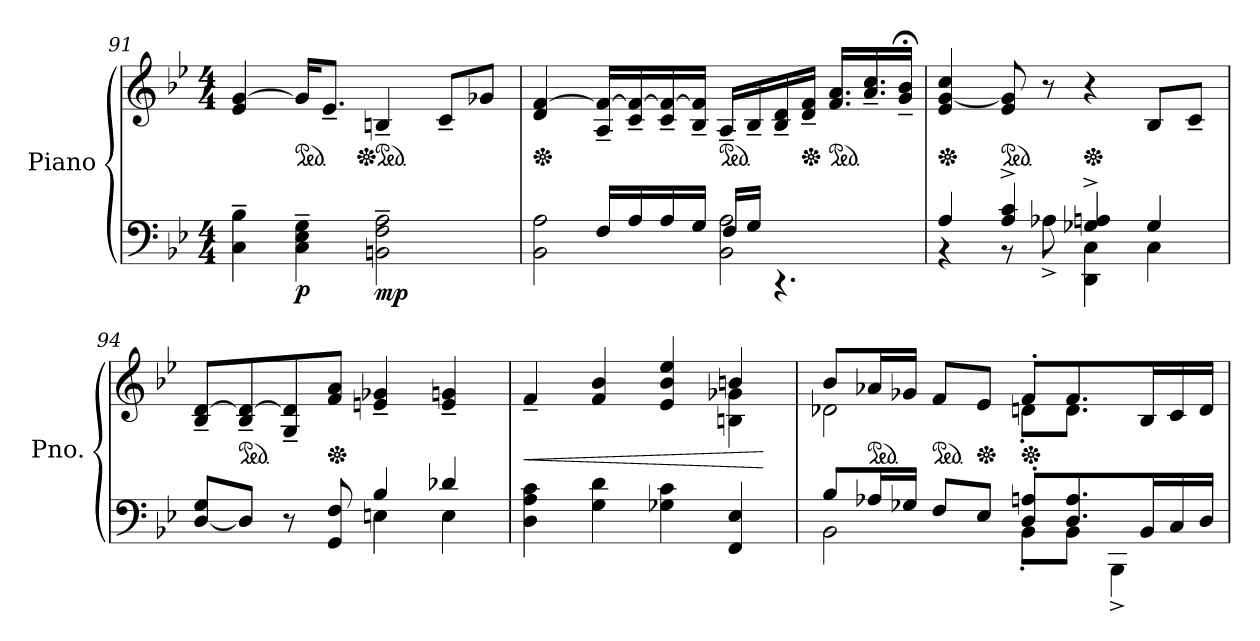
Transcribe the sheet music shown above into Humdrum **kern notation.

**kern	**kern	**dynam
*part1	*part1	*part1
*staff2	*staff1	*staff1/2
*I"Piano	*	*
*I'Pno.	*	*
*clefF4	*clefG2	*
*k[b-e-]	*k[b-e-]	*
*M4/4	*M4/4	*
=91	=91	=91
4C\~ 4B-\~	4e-/ [4g/	.
*	*ped	*
!	!	!LO:DY:b=2
4C\~ 4E-\~ 4G\~	16g/KL]	p
.	8.e-~/J	.
*	*Xped	*
*	*ped	*
!	!	!LO:DY:b=2
2BBn\~ 2F\~ 2A\~	4Bn~/	mp
.	8c~/L	.
.	8g-X/J	.
!!LO:LB:g=z
=92	=92	=92
*^	*	*
*	*	*Xped	*
2BB-\ 2A\	4ryy	4d/ [4f/	.
.	16F/LL	16A/~ 16f/_~LL	.
.	16A/	16c/~ 16f/_~	.
.	16A/	16c/~ 16f/_~	.
.	16G/JJ	16B-/~ 16f/]~JJ	.
*	*	*ped	*
2BB-\ 2A\	16F/LL	16A~/LL	.
.	16G/JJ	16B-~/	.
.	4.r	16B-/~ 16d/~	.
*	*	*Xped	*
.	.	16d/~ 16f/~JJ	.
*	*	*ped	*
.	.	16.f/ 16.a/LL	.
.	.	16.a/~ 16.cc/~	.
.	.	16g/;<~ 16b-/;<~JJ	.
=93	=93	=93	=93
*	*	*Xped	*
4A/	4r	4e-/ [4g/ 4cc/	.
*	*	*ped	*
4A/^ 4c/^	8r	8e-/ 8g/]	.
.	8A-X^\	8r	.
*	*	*Xped	*
4G-X/^ 4An/^	4DD\ 4C\	4r	.
4G-/	4C\	8B-/L	.
.	.	8c~/J	.
=94	=94	=94	=94
[8D/ 8G/L	2ryy	8B-/~ [8d/~L	.
*	*	*ped	*
8D/J]	.	8B-/~ 8d/_~	.
8r	.	8G/~ 8d/]~	.
*	*	*Xped	*
8GG/ 8F/	.	8f/ 8a/J	.
4En\	4B-/	4en/~ 4g-X/~	.
4E\	4d-X/	4e/~ 4gn/~	.
*v	*v	*	*
=95	=95	=95
*	*MM53	*
*^	*	*
!	!	!LO:TX:a:t=rit.	!
!	!	!	!LO:HP:b
*v	*v	*^	*
4D\ 4A\ 4c\	4f~/	2.ryy	<
*	*MM52	*	*
4G\ 4d\	4f/ 4b-/	.	.
4G-X\ 4c\	4e-/ 4b-/ 4ee-/	.	.
4FF/ 4E-/	4bn/	4Bn\ 4g-X\	.
*	*v	*v	*
.	.	[
!!LO:LB:g=z
=96	=96	=96
*^	*^	*
!	!	!	!	!LO:DY:b=2
!	!	!	!	!LO:DY:n=1:b
8B-/L	2BB-\	8b-/L	2d-X\	mf f
*	*	*ped	*	*
16A-X/L	.	16a-X/L	.	.
16G-X/JJ	.	16g-X/JJ	.	.
*	*	*ped	*	*
8F/L	.	8f/L	.	.
*	*	*Xped	*	*
8E-/J	.	8e-/J	.	.
*	*	*Xped	*	*
8D/' 8An/'L	8BB-'\L	8f'/L	8dn'\L	.
*	*	*MM50	*	*
8.D/ 8.A/	8BB-\J	8.f/	8.d\J	.
.	4BBB-^\	.	.	.
*	*	*MM52	*	*
16BB-/L	.	16B-/L	8.ryy	.
16C/	.	16c/	.	.
16D/JJ	.	16d/JJ	.	.
*v	*v	*	*	*
*	*v	*v	*
=	=	=
*-	*-	*-
